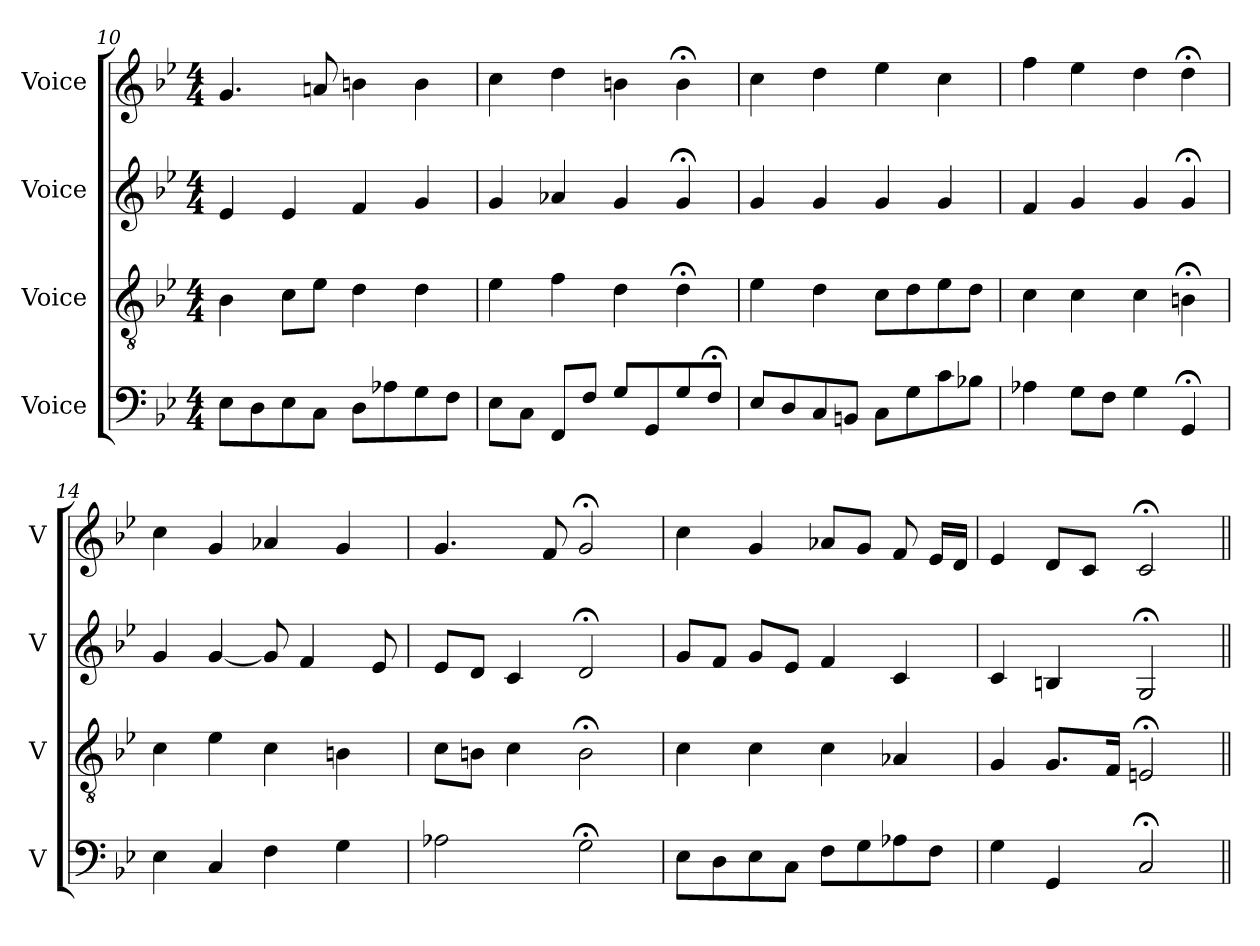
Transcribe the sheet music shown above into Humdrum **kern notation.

**kern	**kern	**kern	**kern
*part4	*part3	*part2	*part1
*staff4	*staff3	*staff2	*staff1
*I"Voice	*I"Voice	*I"Voice	*I"Voice
*I'V	*I'V	*I'V	*I'V
*clefF4	*clefGv2	*clefG2	*clefG2
*k[b-e-]	*k[b-e-]	*k[b-e-]	*k[b-e-]
*M4/4	*M4/4	*M4/4	*M4/4
=10	=10	=10	=10
8E-L	4B-	4e-	4.g
8D	.	.	.
8E-	8cL	4e-	.
8CJ	8e-J	.	8an
8DL	4d	4f	4bn
8A-X	.	.	.
8G	4d	4g	4b
8FJ	.	.	.
=11	=11	=11	=11
8E-L	4e-	4g	4cc
8CJ	.	.	.
8FFL	4f	4a-X	4dd
8FJ	.	.	.
8GL	4d	4g	4bn
8GG	.	.	.
8G	4d;<	4g;<	4b;<
8F;<J	.	.	.
=12	=12	=12	=12
8E-L	4e-	4g	4cc
8D	.	.	.
8C	4d	4g	4dd
8BBnJ	.	.	.
8CL	8cL	4g	4ee-
8G	8d	.	.
8c	8e-	4g	4cc
8B-XJ	8dJ	.	.
=13	=13	=13	=13
4A-X	4c	4f	4ff
8GL	4c	4g	4ee-
8FJ	.	.	.
4G	4c	4g	4dd
4GG;<	4Bn;<	4g;<	4dd;<
=14	=14	=14	=14
4E-	4c	4g	4cc
4C	4e-	[4g	4g
4F	4c	8g]	4a-X
.	.	4f	.
4G	4Bn	.	4g
.	.	8e-	.
=15	=15	=15	=15
2A-X	8cL	8e-L	4.g
.	8BnJ	8dJ	.
.	4c	4c	.
.	.	.	8f
2G;<	2B;<	2d;<	2g;<
=16	=16	=16	=16
8E-L	4c	8gL	4cc
8D	.	8fJ	.
8E-	4c	8gL	4g
8CJ	.	8e-J	.
8FL	4c	4f	8a-XL
8G	.	.	8gJ
8A-X	4A-X	4c	8f
8FJ	.	.	16e-LL
.	.	.	16dJJ
=17	=17	=17	=17
4G	4G	4c	4e-
4GG	8.GL	4Bn	8dL
.	.	.	8cJ
.	16FJk	.	.
2C;<	2En;<	2G;<	2c;<
=||	=||	=||	=||
*-	*-	*-	*-
